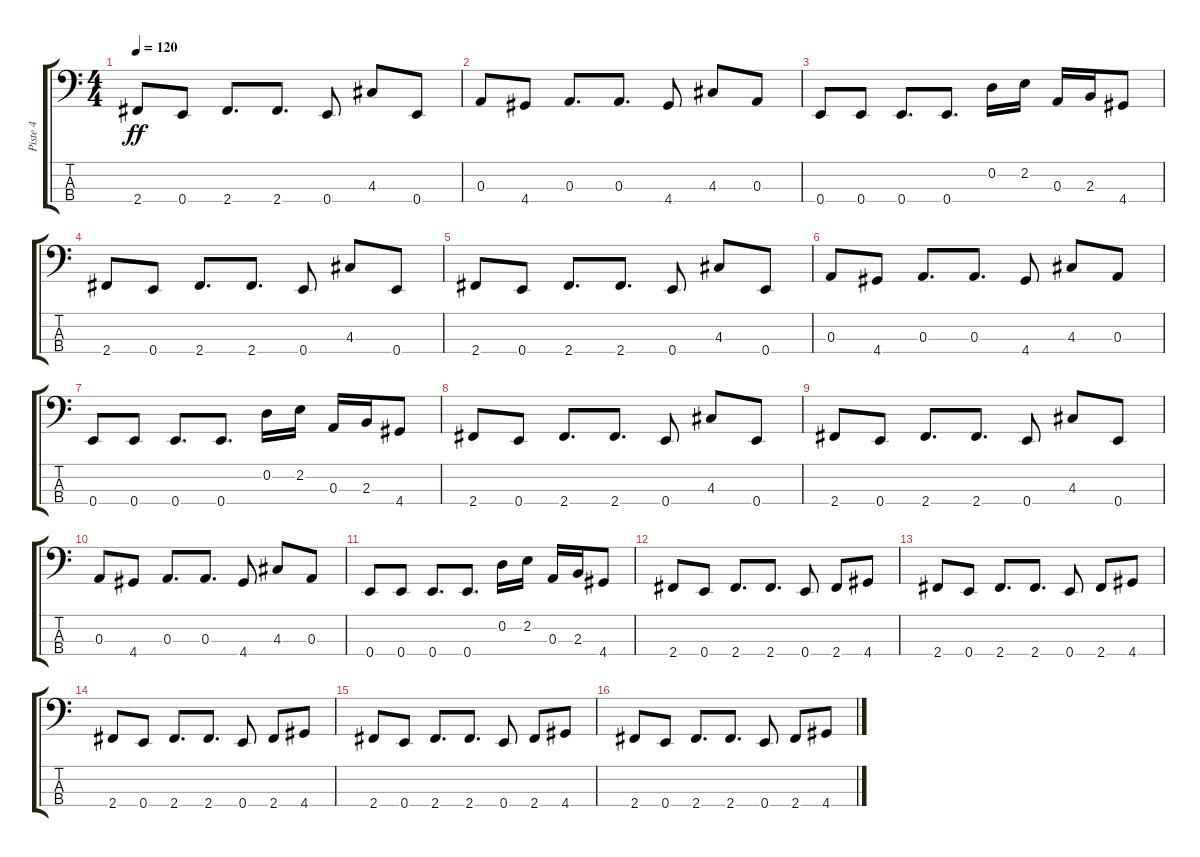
\track ("Piste 4" "Piste 4") {instrument electricbasspick}
\staff {score tabs}
\tuning (G2 D2 A1 E1) {hide}
\ts (4 4)
\tempo 120
\clef f4
\ks c
2.4.8{dy ff} 0.4.8 2.4.8{d} 2.4.8{d} 0.4.8 4.3.8 0.4.8 |
0.3.8 4.4.8 0.3.8{d} 0.3.8{d} 4.4.8 4.3.8 0.3.8 |
0.4.8 0.4.8 0.4.8{d} 0.4.8{d} 0.2.16 2.2.16 0.3.16 2.3.16 4.4.8 |
2.4.8 0.4.8 2.4.8{d} 2.4.8{d} 0.4.8 4.3.8 0.4.8 |
2.4.8 0.4.8 2.4.8{d} 2.4.8{d} 0.4.8 4.3.8 0.4.8 |
0.3.8 4.4.8 0.3.8{d} 0.3.8{d} 4.4.8 4.3.8 0.3.8 |
0.4.8 0.4.8 0.4.8{d} 0.4.8{d} 0.2.16 2.2.16 0.3.16 2.3.16 4.4.8 |
2.4.8 0.4.8 2.4.8{d} 2.4.8{d} 0.4.8 4.3.8 0.4.8 |
2.4.8 0.4.8 2.4.8{d} 2.4.8{d} 0.4.8 4.3.8 0.4.8 |
0.3.8 4.4.8 0.3.8{d} 0.3.8{d} 4.4.8 4.3.8 0.3.8 |
0.4.8 0.4.8 0.4.8{d} 0.4.8{d} 0.2.16 2.2.16 0.3.16 2.3.16 4.4.8 |
2.4.8 0.4.8 2.4.8{d} 2.4.8{d} 0.4.8 2.4.8 4.4.8 |
2.4.8 0.4.8 2.4.8{d} 2.4.8{d} 0.4.8 2.4.8 4.4.8 |
2.4.8 0.4.8 2.4.8{d} 2.4.8{d} 0.4.8 2.4.8 4.4.8 |
2.4.8 0.4.8 2.4.8{d} 2.4.8{d} 0.4.8 2.4.8 4.4.8 |
2.4.8 0.4.8 2.4.8{d} 2.4.8{d} 0.4.8 2.4.8 4.4.8
